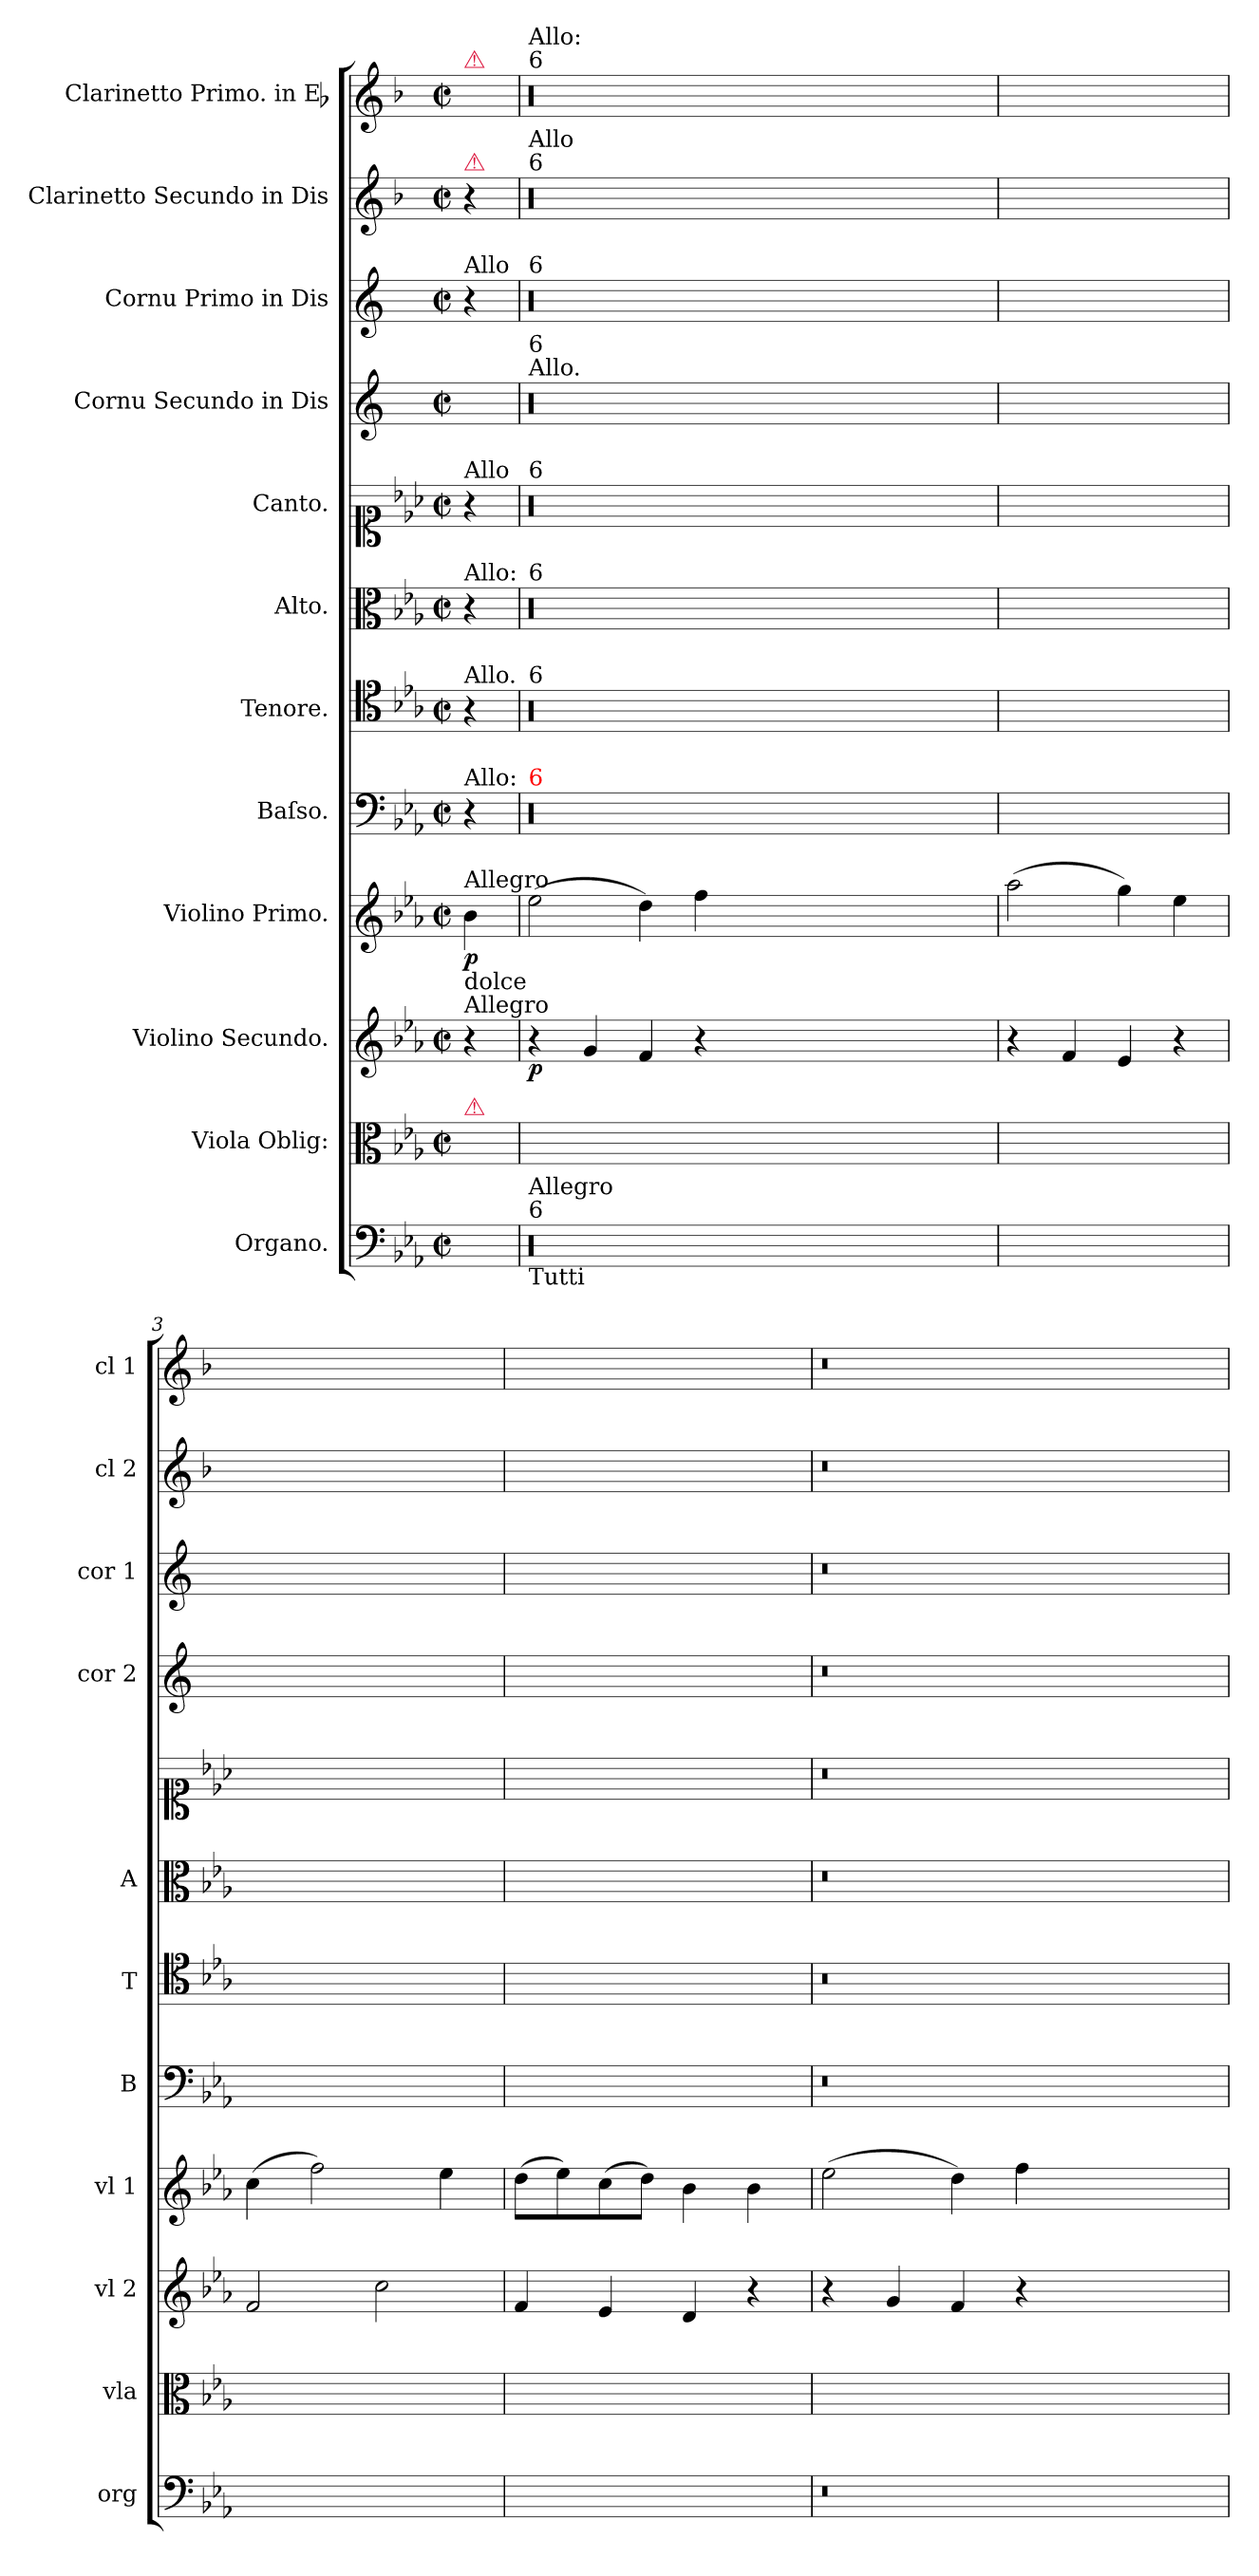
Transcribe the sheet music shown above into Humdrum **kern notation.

**kern	**kern	**kern	**dynam	**kern	**dynam	**kern	**kern	**kern	**kern	**kern	**kern	**kern	**kern
*part12	*part11	*part10	*part10	*part9	*part9	*part8	*part7	*part6	*part5	*part4	*part3	*part2	*part1
*staff12	*staff11	*staff10	*staff10	*staff9	*staff9	*staff8	*staff7	*staff6	*staff5	*staff4	*staff3	*staff2	*staff1
*I"Organo.	*I"Viola Oblig:	*I"Violino Secundo.	*	*I"Violino Primo.	*	*I"Baſso.	*I"Tenore.	*I"Alto.	*I"Canto.	*I"Cornu Secundo in Dis	*I"Cornu Primo in Dis	*I"Clarinetto Secundo in Dis	*I"Clarinetto Primo. in Eb
*I'org	*I'vla	*I'vl 2	*	*I'vl 1	*	*I'B	*I'T	*I'A	*	*I'cor 2	*I'cor 1	*I'cl 2	*I'cl 1
*clefF4	*clefC3	*clefG2	*	*clefG2	*	*clefF4	*clefC4	*clefC3	*clefC1	*clefG2	*clefG2	*clefG2	*clefG2
*	*	*	*	*	*	*	*	*	*	*ITrd5c9	*ITrd5c9	*ITrd1c2	*ITrd1c2
*k[b-e-a-]	*k[b-e-a-]	*k[b-e-a-]	*	*k[b-e-a-]	*	*k[b-e-a-]	*k[b-e-a-]	*k[b-e-a-]	*k[b-e-a-]	*k[b-e-a-]	*k[b-e-a-]	*k[b-e-a-]	*k[b-e-a-]
*E-:	*E-:	*E-:	*	*E-:	*	*E-:	*E-:	*E-:	*E-:	*E-:	*E-:	*E-:	*E-:
*M2/2	*M2/2	*M2/2	*	*M2/2	*	*M2/2	*M2/2	*M2/2	*M2/2	*M2/2	*M2/2	*M2/2	*M2/2
*met(c|)	*met(c|)	*met(c|)	*	*met(c|)	*	*met(c|)	*met(c|)	*met(c|)	*met(c|)	*met(c|)	*met(c|)	*met(c|)	*met(c|)
=	=	=	=	=	=	=	=	=	=	=	=	=	=
!	!	!	!	!	!	!	!	!	!	!	!	!	!LO:TX:a:color=crimson:t=⚠
!	!	!	!	!	!	!	!	!	!	!	!	!LO:TX:a:color=crimson:t=⚠	!
!	!	!	!	!	!	!	!	!	!	!	!LO:TX:a:t=Allo	!	!
!	!	!	!	!	!	!	!	!	!LO:TX:a:t=Allo	!	!	!	!
!	!	!	!	!	!	!	!	!LO:TX:a:t=Allo&colon;	!	!	!	!	!
!	!	!	!	!	!	!	!LO:TX:a:t=Allo.	!	!	!	!	!	!
!	!	!	!	!	!	!LO:TX:a:t=Allo&colon;	!	!	!	!	!	!	!
!	!	!	!	!LO:TX:b:t=dolce	!	!	!	!	!	!	!	!	!
!	!	!	!	!LO:TX:a:t=Allegro	!	!	!	!	!	!	!	!	!
!	!	!LO:TX:a:t=Allegro	!	!	!	!	!	!	!	!	!	!	!
!	!LO:TX:a:color=crimson:t=⚠	!	!	!	!	!	!	!	!	!	!	!	!
4ryy	4ryy	4r	.	4b-\	p	4r	4r	4r	4r	4ryy	4r	4r	4ryy
=1	=1	=1	=1	=1	=1	=1	=1	=1	=1	=1	=1	=1	=1
!	!	!	!	!	!	!	!	!	!	!	!	!	!LO:TX:a:t=6
!	!	!	!	!	!	!	!	!	!	!	!	!	!LO:TX:a:t=Allo&colon;
!	!	!	!	!	!	!	!	!	!	!	!	!LO:TX:a:t=6	!
!	!	!	!	!	!	!	!	!	!	!	!	!LO:TX:a:t=Allo	!
!	!	!	!	!	!	!	!	!	!	!	!LO:TX:a:t=6	!	!
!	!	!	!	!	!	!	!	!	!	!LO:TX:a:t=Allo.	!	!	!
!	!	!	!	!	!	!	!	!	!	!LO:TX:a:t=6	!	!	!
!	!	!	!	!	!	!	!	!	!LO:TX:a:t=6	!	!	!	!
!	!	!	!	!	!	!	!	!LO:TX:a:t=6	!	!	!	!	!
!	!	!	!	!	!	!	!LO:TX:a:t=6	!	!	!	!	!	!
!	!	!	!	!	!	!LO:TX:a:color=red:t=6	!	!	!	!	!	!	!
!LO:TX:a:t=6	!	!	!	!	!	!	!	!	!	!	!	!	!
!LO:TX:b:t=Tutti	!	!	!	!	!	!	!	!	!	!	!	!	!
!LO:TX:a:t=Allegro	!	!	!	!	!	!	!	!	!	!	!	!	!
00r	1ryy	4r	p	(2ee-\	.	00r	00r	00r	00r	00r	00r	00r	00r
.	.	4g/	.	.	.	.	.	.	.	.	.	.	.
.	.	4f/	.	4dd\)	piano	.	.	.	.	.	.	.	.
.	.	4r	.	4ff\	.	.	.	.	.	.	.	.	.
.	0.ryy	0.ryy	.	0.ryy	.	.	.	.	.	.	.	.	.
=2	=2	=2	=2	=2	=2	=2	=2	=2	=2	=2	=2	=2	=2
1ryy	1ryy	4r	.	(2aa-\	.	1ryy	1ryy	1ryy	1ryy	1ryy	1ryy	1ryy	1ryy
.	.	4f/	.	.	.	.	.	.	.	.	.	.	.
.	.	4e-/	.	4gg\)	.	.	.	.	.	.	.	.	.
.	.	4r	.	4ee-\	.	.	.	.	.	.	.	.	.
=3	=3	=3	=3	=3	=3	=3	=3	=3	=3	=3	=3	=3	=3
1ryy	1ryy	2f/	.	(4cc\	.	1ryy	1ryy	1ryy	1ryy	1ryy	1ryy	1ryy	1ryy
.	.	.	.	2ff\)	.	.	.	.	.	.	.	.	.
.	.	2cc\	.	.	.	.	.	.	.	.	.	.	.
.	.	.	.	4ee-\	.	.	.	.	.	.	.	.	.
=4	=4	=4	=4	=4	=4	=4	=4	=4	=4	=4	=4	=4	=4
1ryy	1ryy	4f/	.	(8dd\L	.	1ryy	1ryy	1ryy	1ryy	1ryy	1ryy	1ryy	1ryy
.	.	.	.	8ee-\)	.	.	.	.	.	.	.	.	.
.	.	4e-/	.	(8cc\	.	.	.	.	.	.	.	.	.
.	.	.	.	8dd\J)	.	.	.	.	.	.	.	.	.
.	.	4d/	.	4b-\	.	.	.	.	.	.	.	.	.
.	.	4r	.	4b-\	.	.	.	.	.	.	.	.	.
=5	=5	=5	=5	=5	=5	=5	=5	=5	=5	=5	=5	=5	=5
0r	1ryy	4r	.	(2ee-\	.	0r	0r	0r	0r	0r	0r	0r	0r
.	.	4g/	.	.	.	.	.	.	.	.	.	.	.
.	.	4f/	.	4dd\)	.	.	.	.	.	.	.	.	.
.	.	4r	.	4ff\	.	.	.	.	.	.	.	.	.
.	1ryy	1ryy	.	1ryy	.	.	.	.	.	.	.	.	.
=	=	=	=	=	=	=	=	=	=	=	=	=	=
*-	*-	*-	*-	*-	*-	*-	*-	*-	*-	*-	*-	*-	*-
